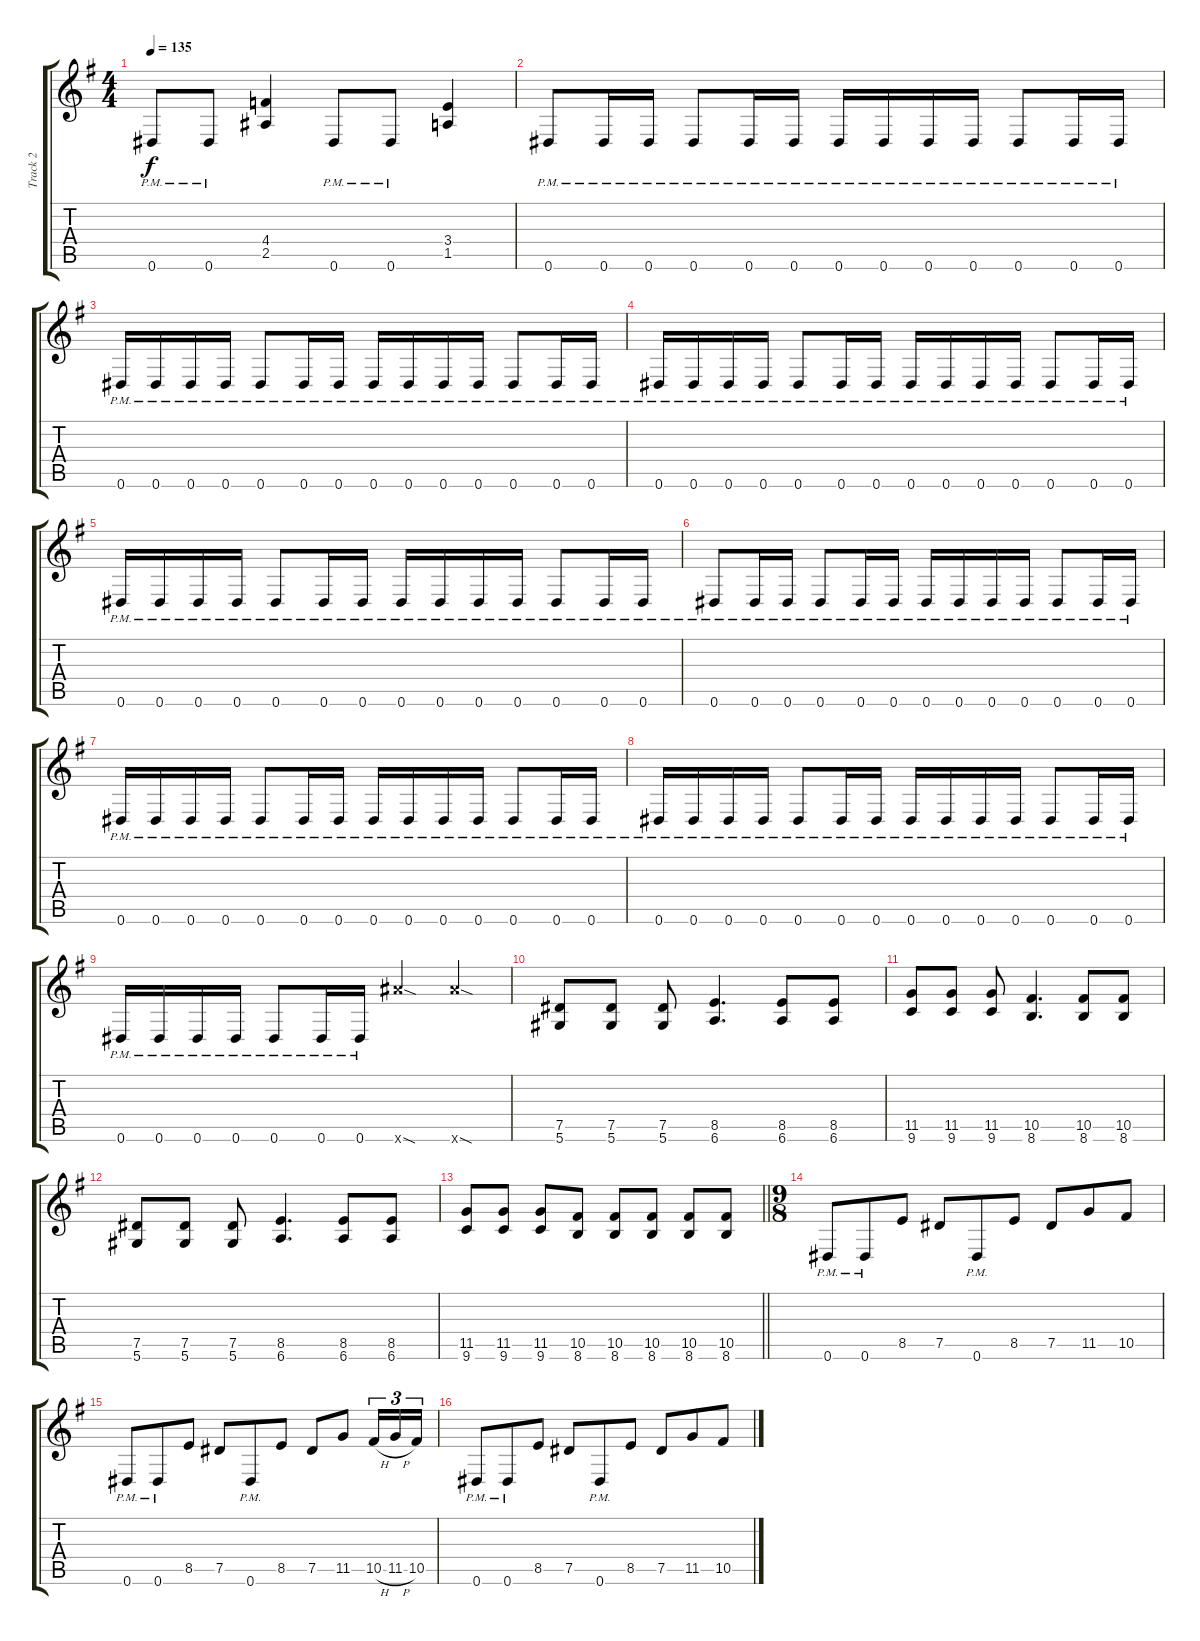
\track ("Track 2" "Track 2") {instrument overdrivenguitar}
\staff {score tabs}
\tuning (Eb4 Bb3 Gb3 Db3 Ab2 Eb2) {hide}
\ts (4 4)
\tempo 135
\clef g2
\ks eminor
0.6{pm}.8{dy f} 0.6{pm}.8 (4.4 2.5).4 0.6{pm}.8 0.6{pm}.8 (3.4 1.5).4 |
0.6{pm}.8 0.6{pm}.16 0.6{pm}.16 0.6{pm}.8 0.6{pm}.16 0.6{pm}.16 0.6{pm}.16 0.6{pm}.16 0.6{pm}.16 0.6{pm}.16 0.6{pm}.8 0.6{pm}.16 0.6{pm}.16 |
0.6{pm}.16 0.6{pm}.16 0.6{pm}.16 0.6{pm}.16 0.6{pm}.8 0.6{pm}.16 0.6{pm}.16 0.6{pm}.16 0.6{pm}.16 0.6{pm}.16 0.6{pm}.16 0.6{pm}.8 0.6{pm}.16 0.6{pm}.16 |
0.6{pm}.16 0.6{pm}.16 0.6{pm}.16 0.6{pm}.16 0.6{pm}.8 0.6{pm}.16 0.6{pm}.16 0.6{pm}.16 0.6{pm}.16 0.6{pm}.16 0.6{pm}.16 0.6{pm}.8 0.6{pm}.16 0.6{pm}.16 |
0.6{pm}.16 0.6{pm}.16 0.6{pm}.16 0.6{pm}.16 0.6{pm}.8 0.6{pm}.16 0.6{pm}.16 0.6{pm}.16 0.6{pm}.16 0.6{pm}.16 0.6{pm}.16 0.6{pm}.8 0.6{pm}.16 0.6{pm}.16 |
0.6{pm}.8 0.6{pm}.16 0.6{pm}.16 0.6{pm}.8 0.6{pm}.16 0.6{pm}.16 0.6{pm}.16 0.6{pm}.16 0.6{pm}.16 0.6{pm}.16 0.6{pm}.8 0.6{pm}.16 0.6{pm}.16 |
0.6{pm}.16 0.6{pm}.16 0.6{pm}.16 0.6{pm}.16 0.6{pm}.8 0.6{pm}.16 0.6{pm}.16 0.6{pm}.16 0.6{pm}.16 0.6{pm}.16 0.6{pm}.16 0.6{pm}.8 0.6{pm}.16 0.6{pm}.16 |
0.6{pm}.16 0.6{pm}.16 0.6{pm}.16 0.6{pm}.16 0.6{pm}.8 0.6{pm}.16 0.6{pm}.16 0.6{pm}.16 0.6{pm}.16 0.6{pm}.16 0.6{pm}.16 0.6{pm}.8 0.6{pm}.16 0.6{pm}.16 |
0.6{pm}.16 0.6{pm}.16 0.6{pm}.16 0.6{pm}.16 0.6{pm}.8 0.6{pm}.16 0.6{pm}.16 19.6{sod x}.4 19.6{sod x}.4 |
(7.5 5.6).8 (7.5 5.6).8 (7.5 5.6).8 (8.5 6.6).4{d} (8.5 6.6).8 (8.5 6.6).8 |
(11.5 9.6).8 (11.5 9.6).8 (11.5 9.6).8 (10.5 8.6).4{d} (10.5 8.6).8 (10.5 8.6).8 |
(7.5 5.6).8 (7.5 5.6).8 (7.5 5.6).8 (8.5 6.6).4{d} (8.5 6.6).8 (8.5 6.6).8 |
\barLineRight lightlight
(11.5 9.6).8 (11.5 9.6).8 (11.5 9.6).8 (10.5 8.6).8 (10.5 8.6).8 (10.5 8.6).8 (10.5 8.6).8 (10.5 8.6).8 |
\ts (9 8)
0.6{pm}.8 0.6{pm}.8 8.5.8 7.5.8 0.6{pm}.8 8.5.8 7.5.8 11.5.8 10.5.8 |
0.6{pm}.8 0.6{pm}.8 8.5.8 7.5.8 0.6{pm}.8 8.5.8 7.5.8 11.5.8 10.5{h}.16{tu (3 2)} 11.5{h}.16{tu (3 2)} 10.5.16{tu (3 2)} |
0.6{pm}.8 0.6{pm}.8 8.5.8 7.5.8 0.6{pm}.8 8.5.8 7.5.8 11.5.8 10.5.8
